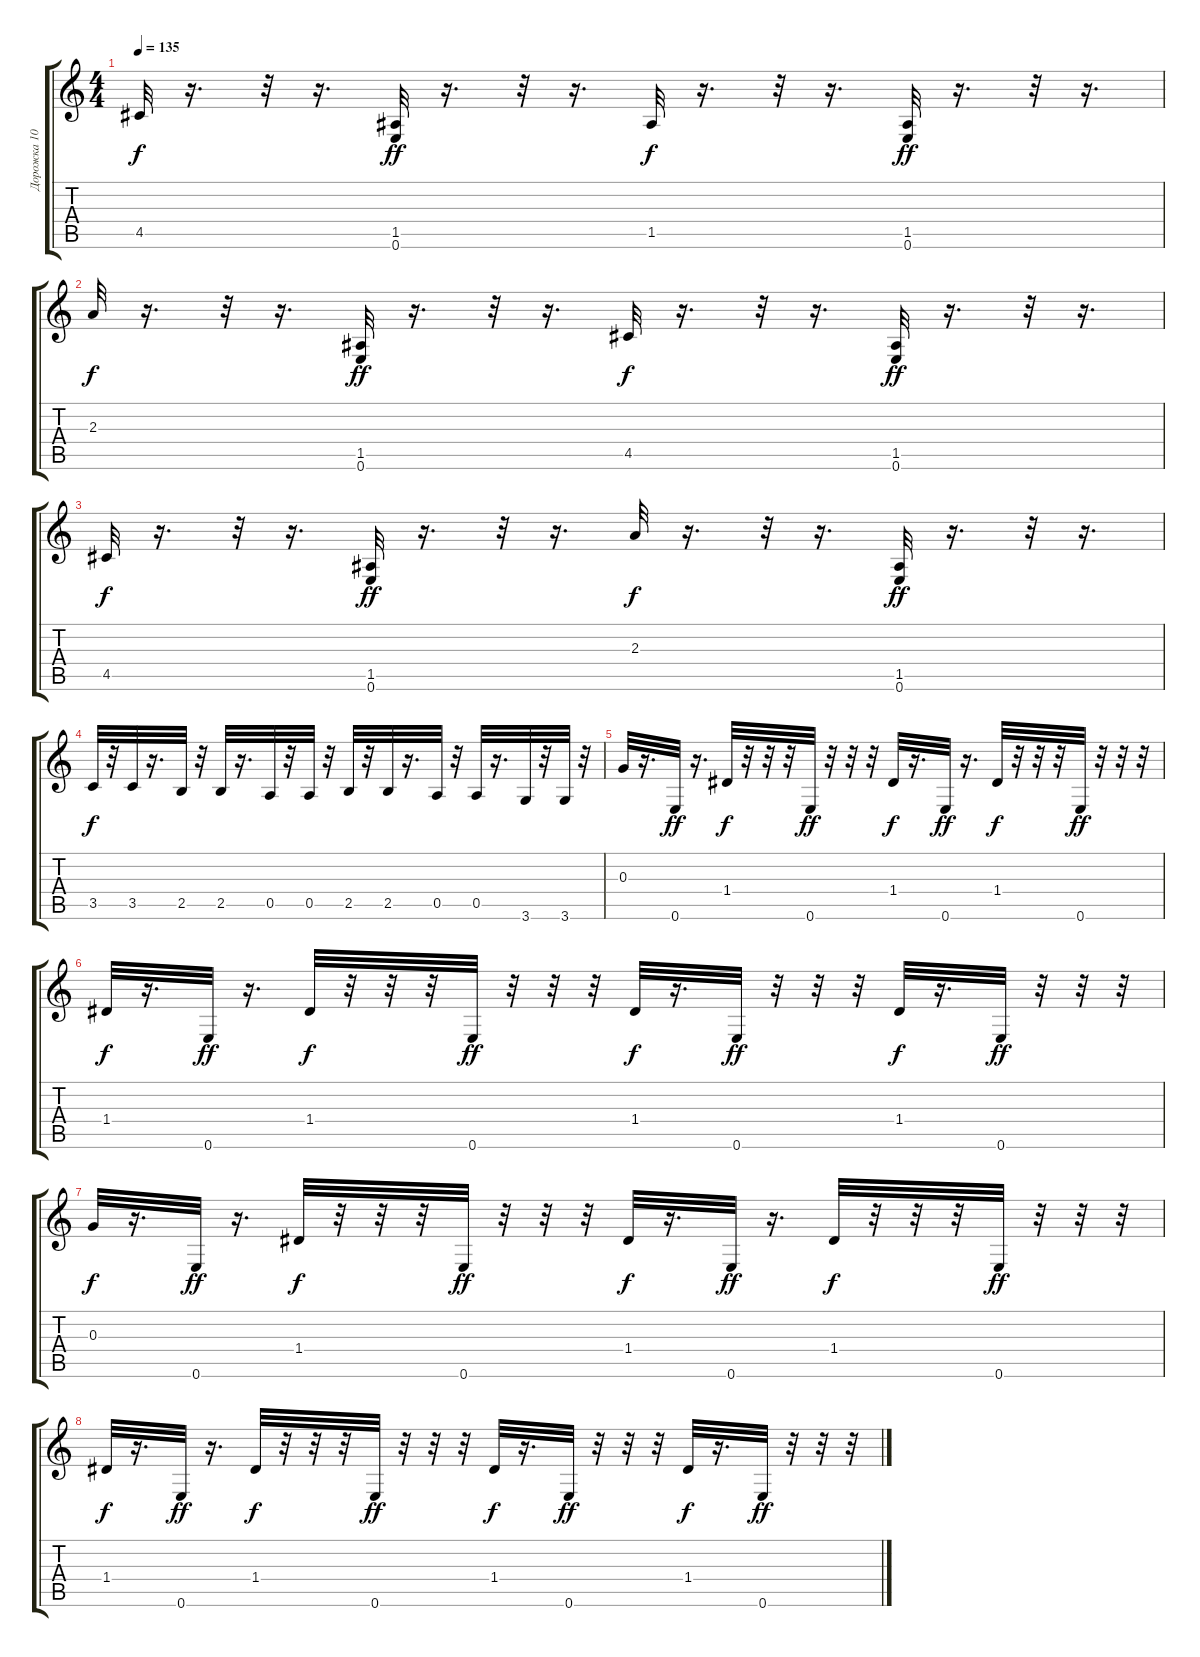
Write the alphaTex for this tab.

\track ("Дорожка 10" "Дорожка 10") {instrument acousticguitarnylon}
\staff {score tabs}
\tuning (E4 B3 G3 D3 A2 E2) {hide}
\ts (4 4)
\tempo 135
\clef g2
\ks c
4.5.32{dy f} r.16{d} r.32 r.16{d} (1.5 0.6).32{dy ff} r.16{d} r.32 r.16{d} 1.5.32{dy f} r.16{d} r.32 r.16{d} (1.5 0.6).32{dy ff} r.16{d} r.32 r.16{d} |
2.3.32{dy f} r.16{d} r.32 r.16{d} (1.5 0.6).32{dy ff} r.16{d} r.32 r.16{d} 4.5.32{dy f} r.16{d} r.32 r.16{d} (1.5 0.6).32{dy ff} r.16{d} r.32 r.16{d} |
4.5.32{dy f} r.16{d} r.32 r.16{d} (1.5 0.6).32{dy ff} r.16{d} r.32 r.16{d} 2.3.32{dy f} r.16{d} r.32 r.16{d} (1.5 0.6).32{dy ff} r.16{d} r.32 r.16{d} |
3.5.32{dy f} r.32 3.5.32 r.16{d} 2.5.32 r.32 2.5.32 r.16{d} 0.5.32 r.32 0.5.32 r.32 2.5.32 r.32 2.5.32 r.16{d} 0.5.32 r.32 0.5.32 r.16{d} 3.6.32 r.32 3.6.32 r.32 |
0.3.32 r.16{d} 0.6.32{dy ff} r.16{d} 1.4.32{dy f} r.32 r.32 r.32 0.6.32{dy ff} r.32 r.32 r.32 1.4.32{dy f} r.16{d} 0.6.32{dy ff} r.16{d} 1.4.32{dy f} r.32 r.32 r.32 0.6.32{dy ff} r.32 r.32 r.32 |
1.4.32{dy f} r.16{d} 0.6.32{dy ff} r.16{d} 1.4.32{dy f} r.32 r.32 r.32 0.6.32{dy ff} r.32 r.32 r.32 1.4.32{dy f} r.16{d} 0.6.32{dy ff} r.32 r.32 r.32 1.4.32{dy f} r.16{d} 0.6.32{dy ff} r.32 r.32 r.32 |
0.3.32{dy f} r.16{d} 0.6.32{dy ff} r.16{d} 1.4.32{dy f} r.32 r.32 r.32 0.6.32{dy ff} r.32 r.32 r.32 1.4.32{dy f} r.16{d} 0.6.32{dy ff} r.16{d} 1.4.32{dy f} r.32 r.32 r.32 0.6.32{dy ff} r.32 r.32 r.32 |
1.4.32{dy f} r.16{d} 0.6.32{dy ff} r.16{d} 1.4.32{dy f} r.32 r.32 r.32 0.6.32{dy ff} r.32 r.32 r.32 1.4.32{dy f} r.16{d} 0.6.32{dy ff} r.32 r.32 r.32 1.4.32{dy f} r.16{d} 0.6.32{dy ff} r.32 r.32 r.32
